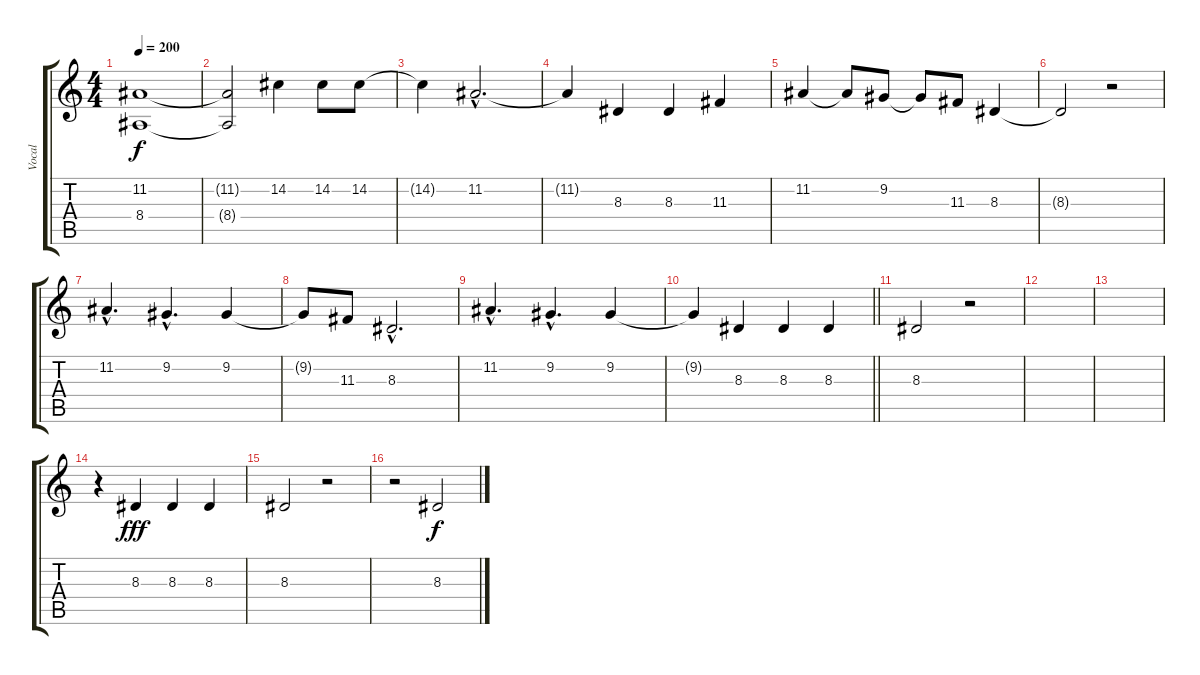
\track ("Vocal" "Vocal") {instrument trumpet}
\staff {score tabs}
\tuning (E4 B3 G3 D3 A2 E2) {hide}
\ts (4 4)
\tempo 200
\clef g2
\ks c
(11.2{t} 8.4{t}).1{dy f} |
(11.2{t} 8.4{t}).2 14.2.4 14.2.8 14.2.8 |
14.2{t}.4 11.2{hac}.2{d} |
11.2{t}.4 8.3.4 8.3.4 11.3.4 |
11.2.4 11.2{t}.8 9.2.8 9.2{t}.8 11.3.8 8.3.4 |
8.3{t}.2 r.2 |
11.2{hac}.4{d} 9.2{hac}.4{d} 9.2.4 |
9.2{t}.8 11.3.8 8.3{hac}.2{d} |
11.2{hac}.4{d} 9.2{hac}.4{d} 9.2.4 |
\barLineRight lightlight
9.2{t}.4 8.3.4 8.3.4 8.3.4 |
8.3.2 r.2 |
|
|
r.4 8.3.4{dy fff} 8.3.4 8.3.4 |
8.3.2 r.2 |
r.2 8.3.2{dy f}
